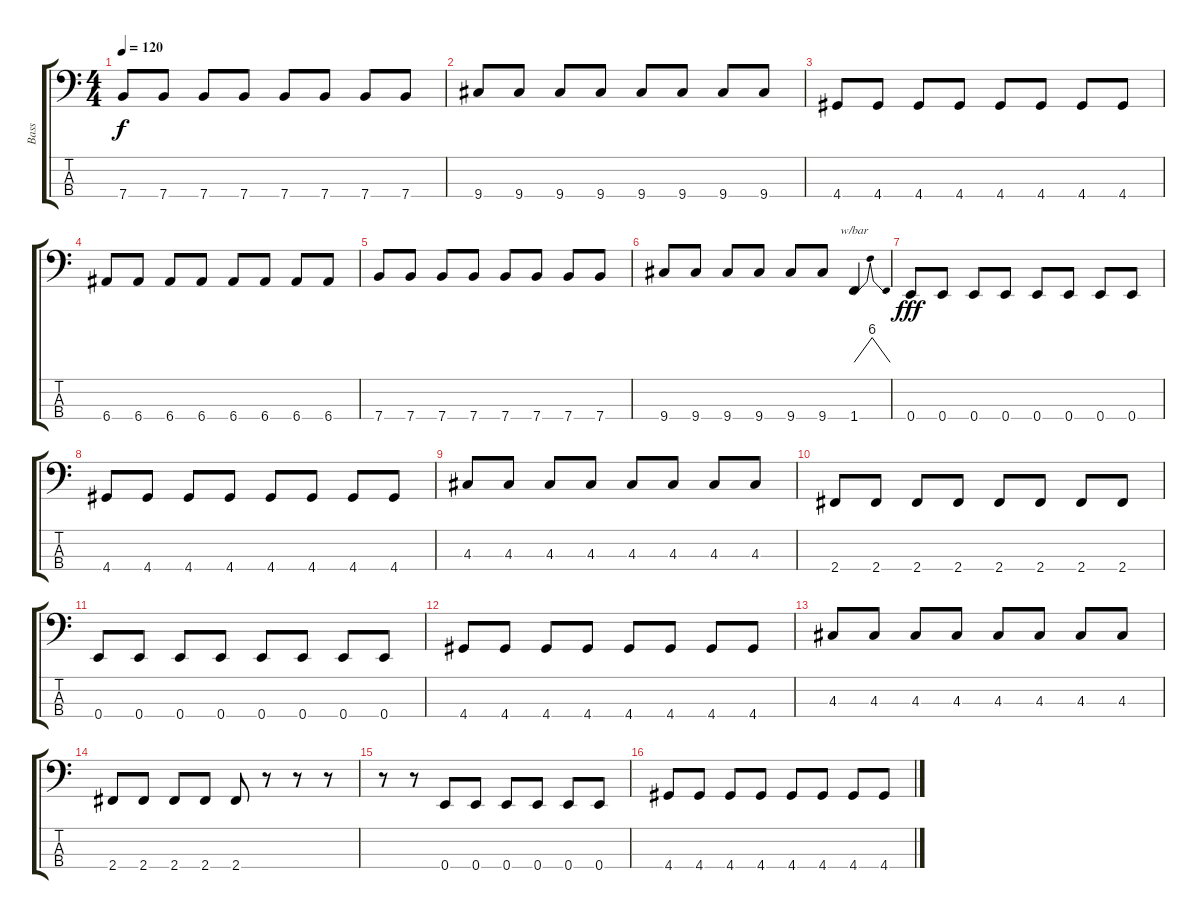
\track ("Bass" "Bass") {instrument electricbasspick}
\staff {score tabs}
\tuning (G2 D2 A1 E1) {hide}
\ts (4 4)
\tempo 120
\clef f4
\ks c
7.4.8{dy f} 7.4.8 7.4.8 7.4.8 7.4.8 7.4.8 7.4.8 7.4.8 |
9.4.8 9.4.8 9.4.8 9.4.8 9.4.8 9.4.8 9.4.8 9.4.8 |
4.4.8 4.4.8 4.4.8 4.4.8 4.4.8 4.4.8 4.4.8 4.4.8 |
6.4.8 6.4.8 6.4.8 6.4.8 6.4.8 6.4.8 6.4.8 6.4.8 |
7.4.8 7.4.8 7.4.8 7.4.8 7.4.8 7.4.8 7.4.8 7.4.8 |
9.4.8 9.4.8 9.4.8 9.4.8 9.4.8 9.4.8 1.4.4{tbe (dip default 0 0 30 24 60 0)} |
0.4.8{dy fff} 0.4.8 0.4.8 0.4.8 0.4.8 0.4.8 0.4.8 0.4.8 |
4.4.8 4.4.8 4.4.8 4.4.8 4.4.8 4.4.8 4.4.8 4.4.8 |
4.3.8 4.3.8 4.3.8 4.3.8 4.3.8 4.3.8 4.3.8 4.3.8 |
2.4.8 2.4.8 2.4.8 2.4.8 2.4.8 2.4.8 2.4.8 2.4.8 |
0.4.8 0.4.8 0.4.8 0.4.8 0.4.8 0.4.8 0.4.8 0.4.8 |
4.4.8 4.4.8 4.4.8 4.4.8 4.4.8 4.4.8 4.4.8 4.4.8 |
4.3.8 4.3.8 4.3.8 4.3.8 4.3.8 4.3.8 4.3.8 4.3.8 |
2.4.8 2.4.8 2.4.8 2.4.8 2.4.8 r.8 r.8 r.8 |
r.8 r.8 0.4.8 0.4.8 0.4.8 0.4.8 0.4.8 0.4.8 |
4.4.8 4.4.8 4.4.8 4.4.8 4.4.8 4.4.8 4.4.8 4.4.8
